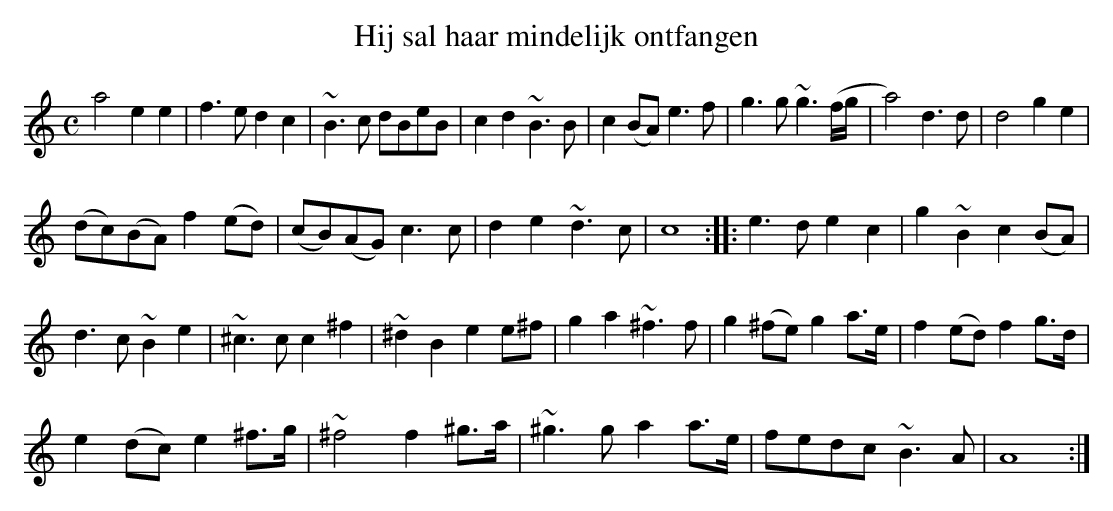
X:1
T:Hij sal haar mindelijk ontfangen
M:C
K:Amin
a4e2e2|f3ed2c2|~B3c dBeB|c2d2~B3B|c2(BA)e3f|g3g~g3(f/g/|a4)d3d|d4g2e2|
(dc)(BA)f2(ed)|(cB)(AG)c3c|d2e2~d3c|c8:||:e3de2c2|g2~B2c2(BA)|
d3c~B2e2|~^c3cc2^f2|~^d2B2e2e^f|g2a2~^f3f|g2(^fe)g2a>e|f2(ed)f2g>d|
e2(dc)e2^f>g|~^f4f2^g>a|~^g3ga2a>e|fedc~B3A|A8:|
